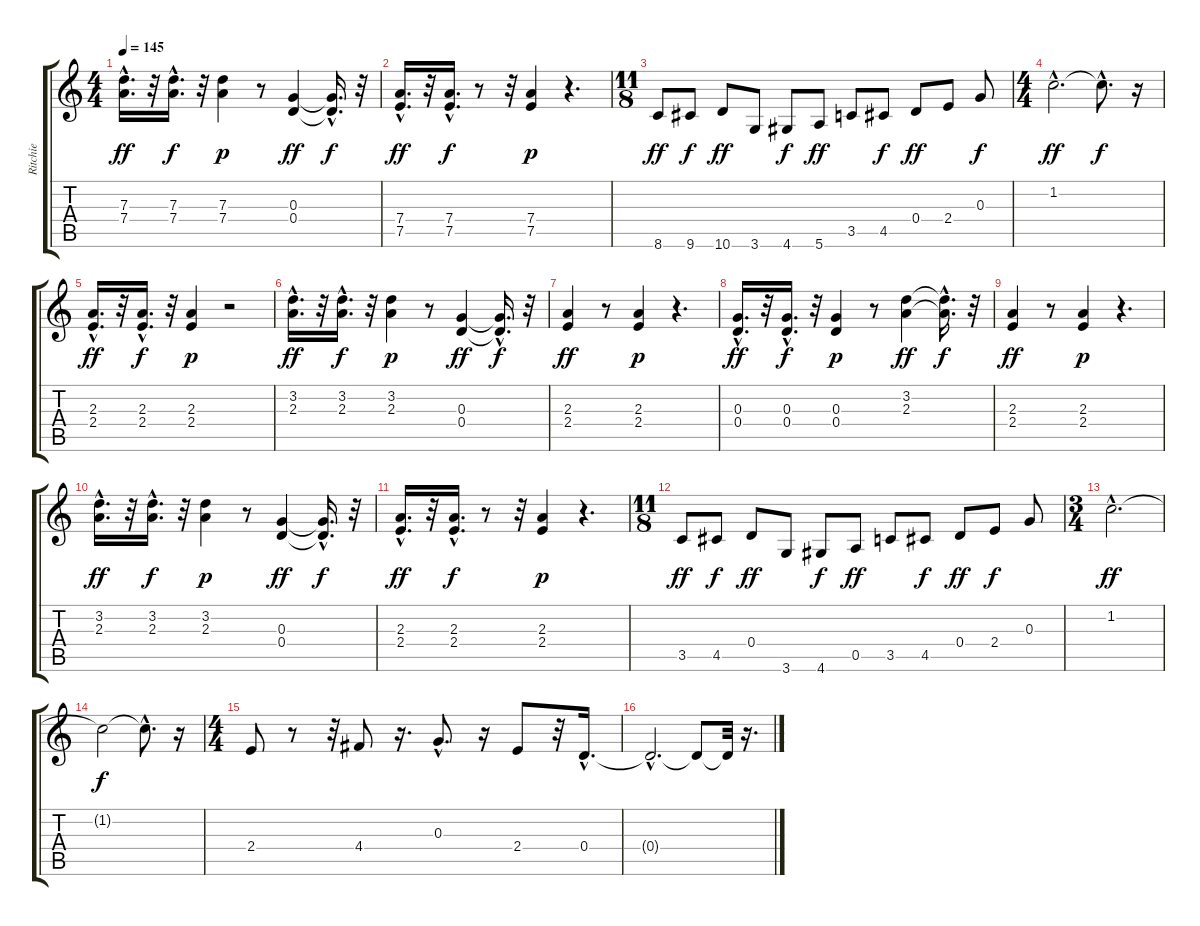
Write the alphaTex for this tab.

\track ("Ritchie" "Ritchie") {instrument overdrivenguitar}
\staff {score tabs}
\tuning (E4 B3 G3 D3 A2 E2) {hide}
\ts (4 4)
\tempo 145
\clef g2
\ks c
(7.3{hac} 7.4{hac}).16{d dy ff} r.32 (7.3{hac} 7.4{hac}).16{d dy f} r.32 (7.3 7.4).4{dy p} r.8 (0.3 0.4).4{dy ff} (0.3{hac t} 0.4{hac t}).16{d dy f} r.32 |
(7.4{hac} 7.5{hac}).16{d dy ff} r.32 (7.4{hac} 7.5{hac}).16{d dy f} r.8 r.32 (7.4 7.5).4{dy p} r.4{d} |
\ts (11 8)
8.6.8{dy ff} 9.6.8{dy f} 10.6.8{dy ff} 3.6.8 4.6.8{dy f} 5.6.8{dy ff} 3.5.8 4.5.8{dy f} 0.4.8{dy ff} 2.4.8 0.3.8{dy f} |
\ts (4 4)
1.2{hac}.2{d dy ff} 1.2{hac t}.8{d dy f} r.16 |
(2.3{hac} 2.4{hac}).16{d dy ff} r.32 (2.3{hac} 2.4{hac}).16{d dy f} r.32 (2.3 2.4).4{dy p} r.2 |
(3.2{hac} 2.3{hac}).16{d dy ff} r.32 (3.2{hac} 2.3{hac}).16{d dy f} r.32 (3.2 2.3).4{dy p} r.8 (0.3 0.4).4{dy ff} (0.3{hac t} 0.4{hac t}).16{d dy f} r.32 |
(2.3 2.4).4{dy ff} r.8 (2.3 2.4).4{dy p} r.4{d} |
(0.3{hac} 0.4{hac}).16{d dy ff} r.32 (0.3{hac} 0.4{hac}).16{d dy f} r.32 (0.3 0.4).4{dy p} r.8 (3.2 2.3).4{dy ff} (3.2{hac t} 2.3{hac t}).16{d dy f} r.32 |
(2.3 2.4).4{dy ff} r.8 (2.3 2.4).4{dy p} r.4{d} |
(3.2{hac} 2.3{hac}).16{d dy ff} r.32 (3.2{hac} 2.3{hac}).16{d dy f} r.32 (3.2 2.3).4{dy p} r.8 (0.3 0.4).4{dy ff} (0.3{hac t} 0.4{hac t}).16{d dy f} r.32 |
(2.3{hac} 2.4{hac}).16{d dy ff} r.32 (2.3{hac} 2.4{hac}).16{d dy f} r.8 r.32 (2.3 2.4).4{dy p} r.4{d} |
\ts (11 8)
3.5.8{dy ff} 4.5.8{dy f} 0.4.8{dy ff} 3.6.8 4.6.8{dy f} 0.5.8{dy ff} 3.5.8 4.5.8{dy f} 0.4.8{dy ff} 2.4.8{dy f} 0.3.8 |
\ts (3 4)
1.2{hac}.2{d dy ff} |
1.2{t}.2{dy f} 1.2{hac t}.8{d} r.16 |
\ts (4 4)
2.4.8 r.8 r.32 4.4.8 r.16{d} 0.3{hac}.8{d} r.16 2.4.8 r.32 0.4{hac}.16{d} |
0.4{hac t}.2{d} 0.4{t}.8 0.4{t}.32 r.16{d}
